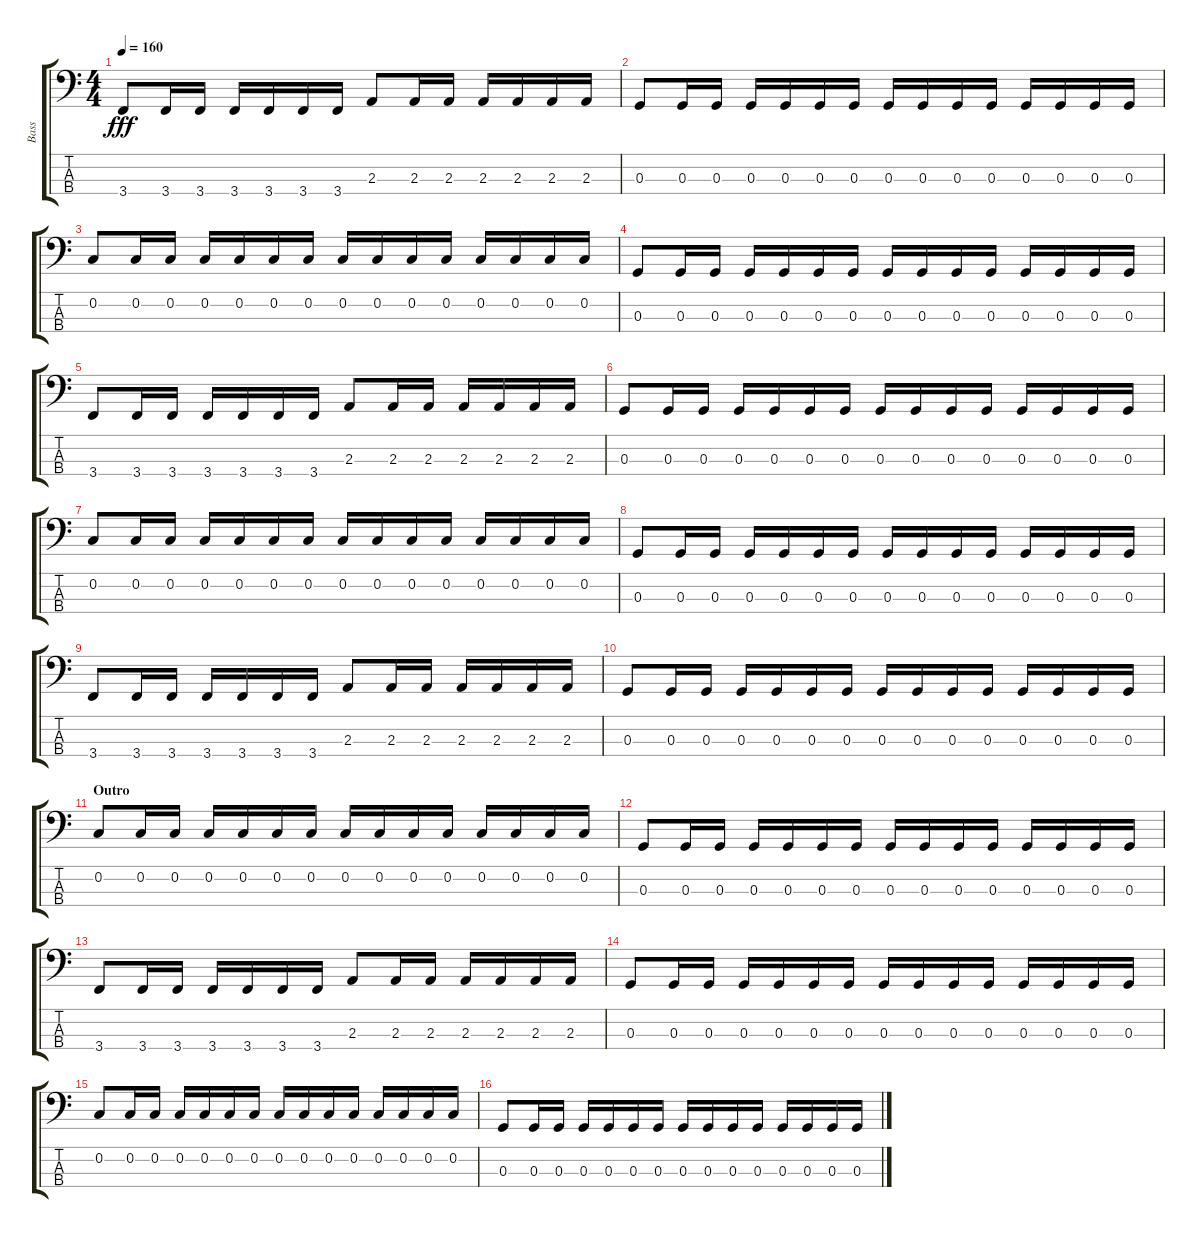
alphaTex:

\track ("Bass" "Bass") {instrument electricbassfinger}
\staff {score tabs}
\tuning (F2 C2 G1 D1) {hide}
\ts (4 4)
\tempo 160
\clef f4
\ks c
3.4.8{dy fff} 3.4.16 3.4.16 3.4.16 3.4.16 3.4.16 3.4.16 2.3.8 2.3.16 2.3.16 2.3.16 2.3.16 2.3.16 2.3.16 |
0.3.8 0.3.16 0.3.16 0.3.16 0.3.16 0.3.16 0.3.16 0.3.16 0.3.16 0.3.16 0.3.16 0.3.16 0.3.16 0.3.16 0.3.16 |
0.2.8 0.2.16 0.2.16 0.2.16 0.2.16 0.2.16 0.2.16 0.2.16 0.2.16 0.2.16 0.2.16 0.2.16 0.2.16 0.2.16 0.2.16 |
0.3.8 0.3.16 0.3.16 0.3.16 0.3.16 0.3.16 0.3.16 0.3.16 0.3.16 0.3.16 0.3.16 0.3.16 0.3.16 0.3.16 0.3.16 |
3.4.8 3.4.16 3.4.16 3.4.16 3.4.16 3.4.16 3.4.16 2.3.8 2.3.16 2.3.16 2.3.16 2.3.16 2.3.16 2.3.16 |
0.3.8 0.3.16 0.3.16 0.3.16 0.3.16 0.3.16 0.3.16 0.3.16 0.3.16 0.3.16 0.3.16 0.3.16 0.3.16 0.3.16 0.3.16 |
0.2.8 0.2.16 0.2.16 0.2.16 0.2.16 0.2.16 0.2.16 0.2.16 0.2.16 0.2.16 0.2.16 0.2.16 0.2.16 0.2.16 0.2.16 |
0.3.8 0.3.16 0.3.16 0.3.16 0.3.16 0.3.16 0.3.16 0.3.16 0.3.16 0.3.16 0.3.16 0.3.16 0.3.16 0.3.16 0.3.16 |
3.4.8 3.4.16 3.4.16 3.4.16 3.4.16 3.4.16 3.4.16 2.3.8 2.3.16 2.3.16 2.3.16 2.3.16 2.3.16 2.3.16 |
0.3.8 0.3.16 0.3.16 0.3.16 0.3.16 0.3.16 0.3.16 0.3.16 0.3.16 0.3.16 0.3.16 0.3.16 0.3.16 0.3.16 0.3.16 |
\section ("" "Outro")
0.2.8 0.2.16 0.2.16 0.2.16 0.2.16 0.2.16 0.2.16 0.2.16 0.2.16 0.2.16 0.2.16 0.2.16 0.2.16 0.2.16 0.2.16 |
0.3.8 0.3.16 0.3.16 0.3.16 0.3.16 0.3.16 0.3.16 0.3.16 0.3.16 0.3.16 0.3.16 0.3.16 0.3.16 0.3.16 0.3.16 |
3.4.8 3.4.16 3.4.16 3.4.16 3.4.16 3.4.16 3.4.16 2.3.8 2.3.16 2.3.16 2.3.16 2.3.16 2.3.16 2.3.16 |
0.3.8 0.3.16 0.3.16 0.3.16 0.3.16 0.3.16 0.3.16 0.3.16 0.3.16 0.3.16 0.3.16 0.3.16 0.3.16 0.3.16 0.3.16 |
0.2.8 0.2.16 0.2.16 0.2.16 0.2.16 0.2.16 0.2.16 0.2.16 0.2.16 0.2.16 0.2.16 0.2.16 0.2.16 0.2.16 0.2.16 |
0.3.8 0.3.16 0.3.16 0.3.16 0.3.16 0.3.16 0.3.16 0.3.16 0.3.16 0.3.16 0.3.16 0.3.16 0.3.16 0.3.16 0.3.16
